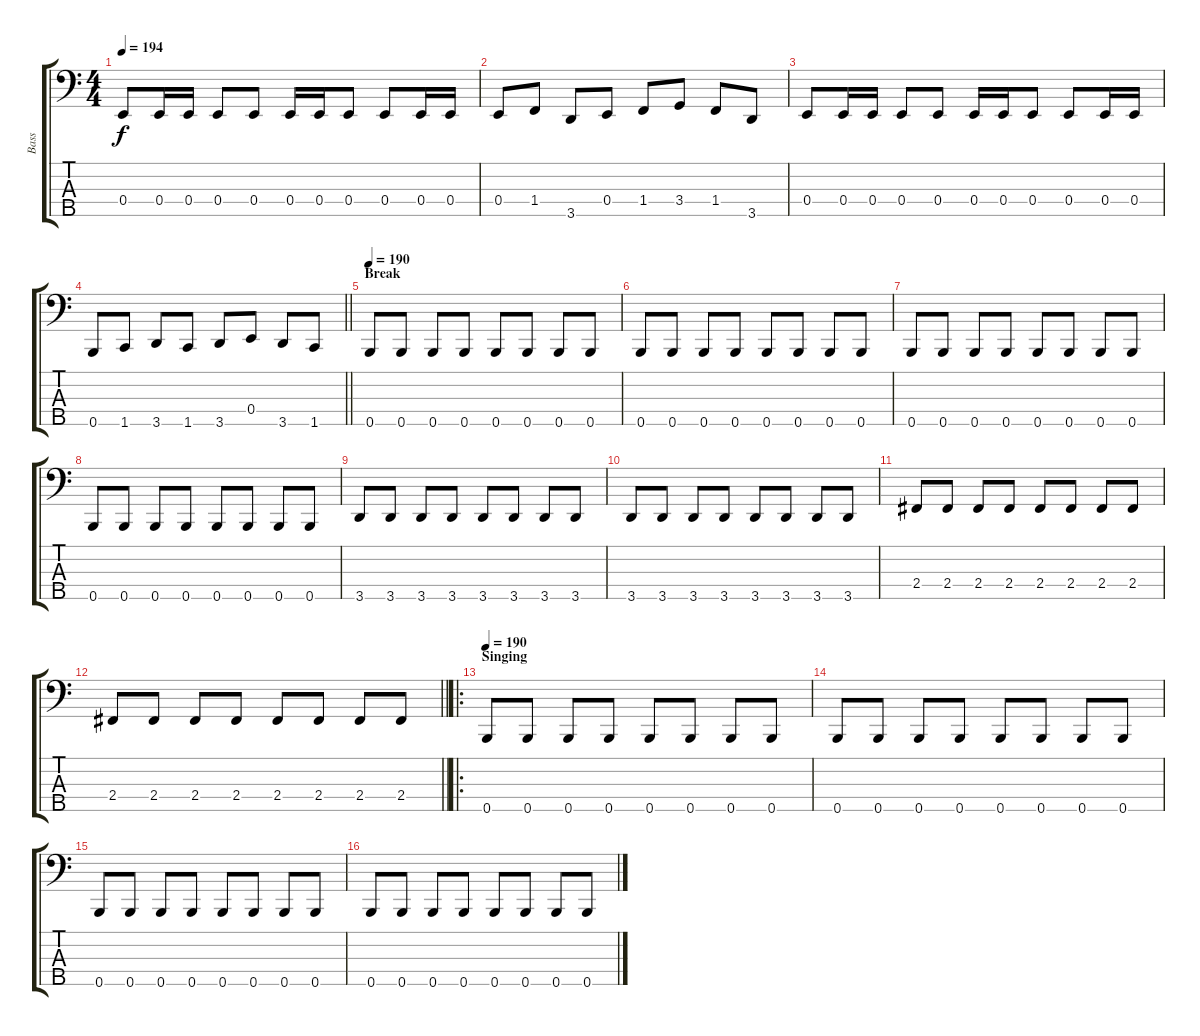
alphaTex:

\track ("Bass" "Bass") {instrument electricbassfinger}
\staff {score tabs}
\tuning (G2 D2 A1 E1 B0) {hide}
\ts (4 4)
\tempo 194
\clef f4
\ks c
0.4.8{dy f} 0.4.16 0.4.16 0.4.8 0.4.8 0.4.16 0.4.16 0.4.8 0.4.8 0.4.16 0.4.16 |
0.4.8 1.4.8 3.5.8 0.4.8 1.4.8 3.4.8 1.4.8 3.5.8 |
0.4.8 0.4.16 0.4.16 0.4.8 0.4.8 0.4.16 0.4.16 0.4.8 0.4.8 0.4.16 0.4.16 |
\barLineRight lightlight
0.5.8 1.5.8 3.5.8 1.5.8 3.5.8 0.4.8 3.5.8 1.5.8 |
\section ("" "Break")
\tempo 190
0.5.8 0.5.8 0.5.8 0.5.8 0.5.8 0.5.8 0.5.8 0.5.8 |
0.5.8 0.5.8 0.5.8 0.5.8 0.5.8 0.5.8 0.5.8 0.5.8 |
0.5.8 0.5.8 0.5.8 0.5.8 0.5.8 0.5.8 0.5.8 0.5.8 |
0.5.8 0.5.8 0.5.8 0.5.8 0.5.8 0.5.8 0.5.8 0.5.8 |
3.5.8 3.5.8 3.5.8 3.5.8 3.5.8 3.5.8 3.5.8 3.5.8 |
3.5.8 3.5.8 3.5.8 3.5.8 3.5.8 3.5.8 3.5.8 3.5.8 |
2.4.8 2.4.8 2.4.8 2.4.8 2.4.8 2.4.8 2.4.8 2.4.8 |
\barLineRight lightlight
2.4.8 2.4.8 2.4.8 2.4.8 2.4.8 2.4.8 2.4.8 2.4.8 |
\ro
\section ("" "Singing")
\tempo 190
0.5.8 0.5.8 0.5.8 0.5.8 0.5.8 0.5.8 0.5.8 0.5.8 |
0.5.8 0.5.8 0.5.8 0.5.8 0.5.8 0.5.8 0.5.8 0.5.8 |
0.5.8 0.5.8 0.5.8 0.5.8 0.5.8 0.5.8 0.5.8 0.5.8 |
0.5.8 0.5.8 0.5.8 0.5.8 0.5.8 0.5.8 0.5.8 0.5.8
